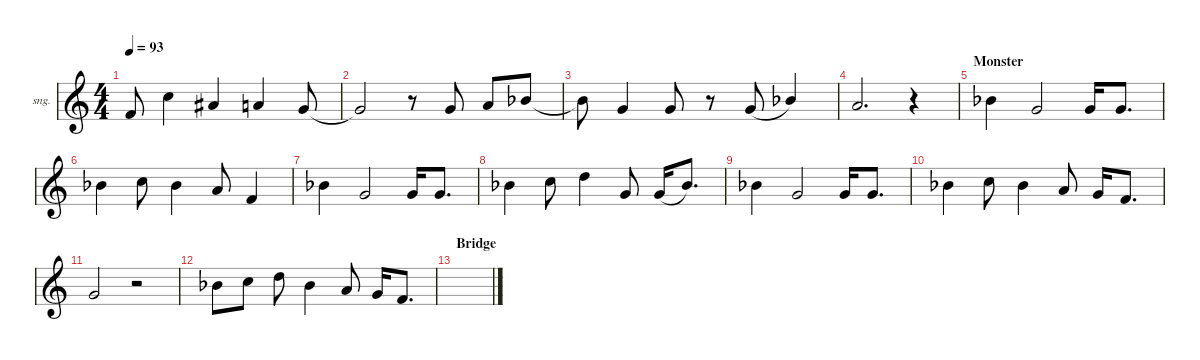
\defaultSystemsLayout 2
\hideDynamics
\bracketExtendMode nobrackets
\firstSystemTrackNameOrientation horizontal
\otherSystemsTrackNameOrientation horizontal
\track ("Singer" "sng.") {solo instrument voiceoohs}
\staff {score}
\tuning (E4 B3 G3 D3 A2 E2)
\ts (4 4)
\scale
1.03043
\tempo 93
\accidentals auto
\clef g2
\ottava regular
\simile none
\ks c
10.3.8{dy mf beam Up} 8.1.4{beam Down} 11.2{acc #}.4{beam Up} 5.1.4{beam Up} 3.1.8{beam Up} |
\scale
0.969568 3.1{t}.2{beam Up} r.8{beam Up} 3.1.8{beam Up} 5.1.8{beam Up} 6.1{acc b}.8{beam Up} |
\scale
1.02601 6.1{t acc b}.8{beam Down} 3.1.4{beam Up} 3.1.8{beam Up} r.8{beam Up} 3.1.8{legatoorigin beam Up} 11.2{acc b}.4{beam Up} |
\scale
0.973989 5.1.2{d beam Up} r.4{beam Up} |
\section ("" "Monster")
\scale
1.03043 6.1{acc b}.4{beam Down} 8.2.2{beam Up} 3.1.16{beam Up} 3.1.8{d beam Up} |
\scale
0.969568 6.1{acc b}.4{beam Down} 8.1.8{beam Down} 6.1{acc b}.4{beam Down} 5.1.8{beam Up} 6.2.4{beam Up} |
\scale
1.03043 6.1{acc b}.4{beam Down} 8.2.2{beam Up} 3.1.16{beam Up} 3.1.8{d beam Up} |
\scale
0.969568 6.1{acc b}.4{beam Down} 8.1.8{beam Down} 15.2.4{beam Down} 8.2.8{beam Up} 3.1.16{legatoorigin beam Up} 11.2{acc b}.8{d beam Up} |
\scale
1.03043 6.1{acc b}.4{beam Down} 8.2.2{beam Up} 3.1.16{beam Up} 3.1.8{d beam Up} |
\scale
0.969568 6.1{acc b}.4{beam Down} 8.1.8{beam Down} 6.1{acc b}.4{beam Down} 5.1.8{beam Up} 3.1.16{beam Up} 1.1.8{d beam Up} |
\scale
1.03043 8.2.2{beam Up} r.2{beam Up} |
\scale
0.969568 6.1{acc b}.8{beam Down} 8.1.8{beam Down} 10.1.8{beam Down} 6.1{acc b}.4{beam Down} 5.1.8{beam Up} 3.1.16{beam Up} 1.1.8{d beam Up} |
\section ("" "Bridge")
\scale
1.03043 |
\scale
0.969568 |
\scale
1.02601 |
\scale
0.973989
